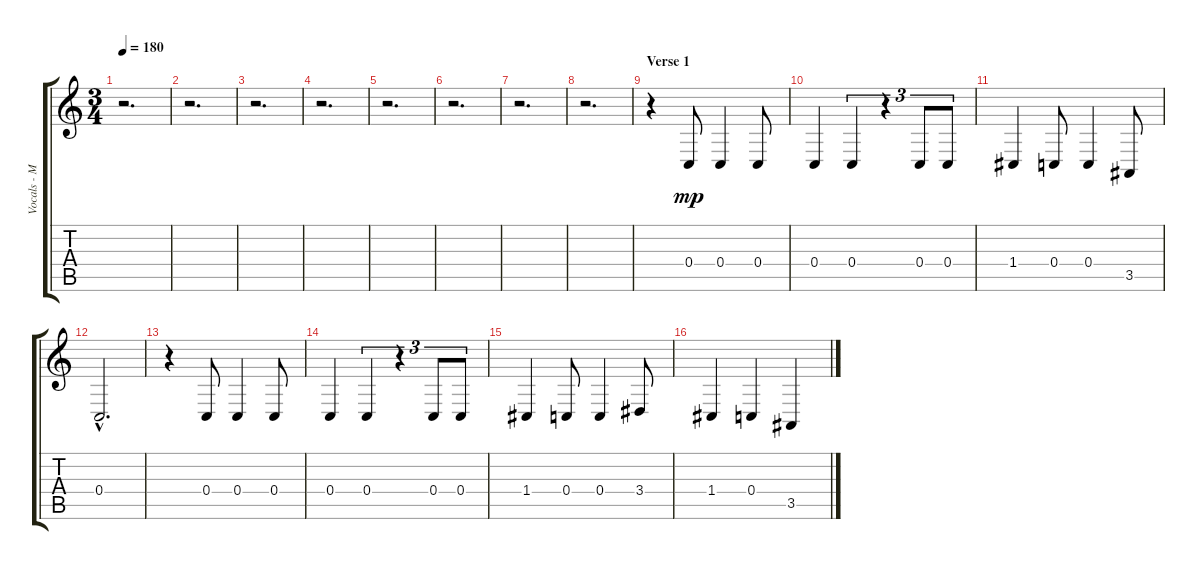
\track ("Vocals - Mario" "Vocals - M") {instrument lead2sawtooth}
\staff {score tabs}
\tuning (D4 A3 F3 C3 G2 C2) {hide}
\ts (3 4)
\tempo 180
\clef g2
\ks c
r.2{d dy mp} |
r.2{d} |
r.2{d} |
r.2{d} |
r.2{d} |
r.2{d} |
r.2{d} |
r.2{d} |
\section ("" "Verse 1")
r.4 0.4.8 0.4.4 0.4.8 |
0.4.4 0.4.4{tu (3 2)} r.4{tu (3 2)} 0.4.8{tu (3 2)} 0.4.8{tu (3 2)} |
1.4.4 0.4.8 0.4.4 3.5.8 |
0.4{hac}.2{d} |
r.4 0.4.8 0.4.4 0.4.8 |
0.4.4 0.4.4{tu (3 2)} r.4{tu (3 2)} 0.4.8{tu (3 2)} 0.4.8{tu (3 2)} |
1.4.4 0.4.8 0.4.4 3.4.8 |
1.4.4 0.4.4 3.5.4
